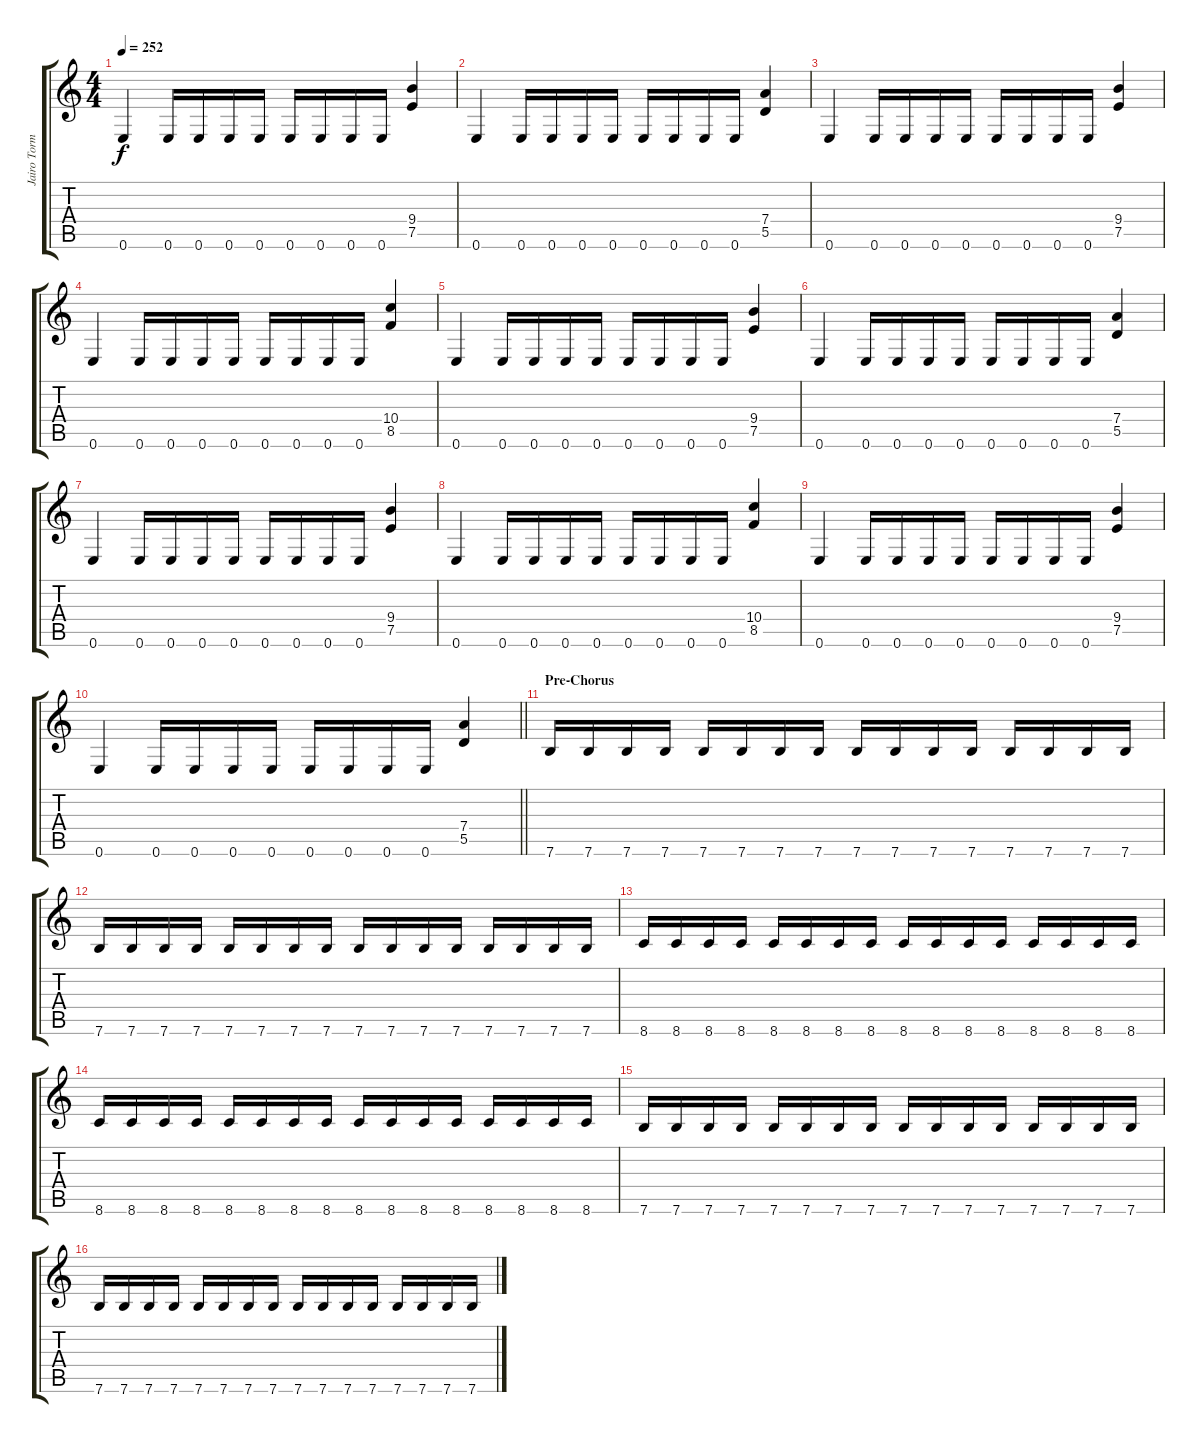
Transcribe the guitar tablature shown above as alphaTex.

\track ("Jairo Tormentor" "Jairo Torm") {instrument overdrivenguitar}
\staff {score tabs}
\tuning (E4 B3 G3 D3 A2 E2) {hide}
\ts (4 4)
\tempo 252
\clef g2
\ks c
0.6.4{dy f} 0.6.16 0.6.16 0.6.16 0.6.16 0.6.16 0.6.16 0.6.16 0.6.16 (9.4 7.5).4 |
0.6.4 0.6.16 0.6.16 0.6.16 0.6.16 0.6.16 0.6.16 0.6.16 0.6.16 (7.4 5.5).4 |
0.6.4 0.6.16 0.6.16 0.6.16 0.6.16 0.6.16 0.6.16 0.6.16 0.6.16 (9.4 7.5).4 |
0.6.4 0.6.16 0.6.16 0.6.16 0.6.16 0.6.16 0.6.16 0.6.16 0.6.16 (10.4 8.5).4 |
0.6.4 0.6.16 0.6.16 0.6.16 0.6.16 0.6.16 0.6.16 0.6.16 0.6.16 (9.4 7.5).4 |
0.6.4 0.6.16 0.6.16 0.6.16 0.6.16 0.6.16 0.6.16 0.6.16 0.6.16 (7.4 5.5).4 |
0.6.4 0.6.16 0.6.16 0.6.16 0.6.16 0.6.16 0.6.16 0.6.16 0.6.16 (9.4 7.5).4 |
0.6.4 0.6.16 0.6.16 0.6.16 0.6.16 0.6.16 0.6.16 0.6.16 0.6.16 (10.4 8.5).4 |
0.6.4 0.6.16 0.6.16 0.6.16 0.6.16 0.6.16 0.6.16 0.6.16 0.6.16 (9.4 7.5).4 |
\barLineRight lightlight
0.6.4 0.6.16 0.6.16 0.6.16 0.6.16 0.6.16 0.6.16 0.6.16 0.6.16 (7.4 5.5).4 |
\section ("" "Pre-Chorus")
7.6.16 7.6.16 7.6.16 7.6.16 7.6.16 7.6.16 7.6.16 7.6.16 7.6.16 7.6.16 7.6.16 7.6.16 7.6.16 7.6.16 7.6.16 7.6.16 |
7.6.16 7.6.16 7.6.16 7.6.16 7.6.16 7.6.16 7.6.16 7.6.16 7.6.16 7.6.16 7.6.16 7.6.16 7.6.16 7.6.16 7.6.16 7.6.16 |
8.6.16 8.6.16 8.6.16 8.6.16 8.6.16 8.6.16 8.6.16 8.6.16 8.6.16 8.6.16 8.6.16 8.6.16 8.6.16 8.6.16 8.6.16 8.6.16 |
8.6.16 8.6.16 8.6.16 8.6.16 8.6.16 8.6.16 8.6.16 8.6.16 8.6.16 8.6.16 8.6.16 8.6.16 8.6.16 8.6.16 8.6.16 8.6.16 |
7.6.16 7.6.16 7.6.16 7.6.16 7.6.16 7.6.16 7.6.16 7.6.16 7.6.16 7.6.16 7.6.16 7.6.16 7.6.16 7.6.16 7.6.16 7.6.16 |
7.6.16 7.6.16 7.6.16 7.6.16 7.6.16 7.6.16 7.6.16 7.6.16 7.6.16 7.6.16 7.6.16 7.6.16 7.6.16 7.6.16 7.6.16 7.6.16
